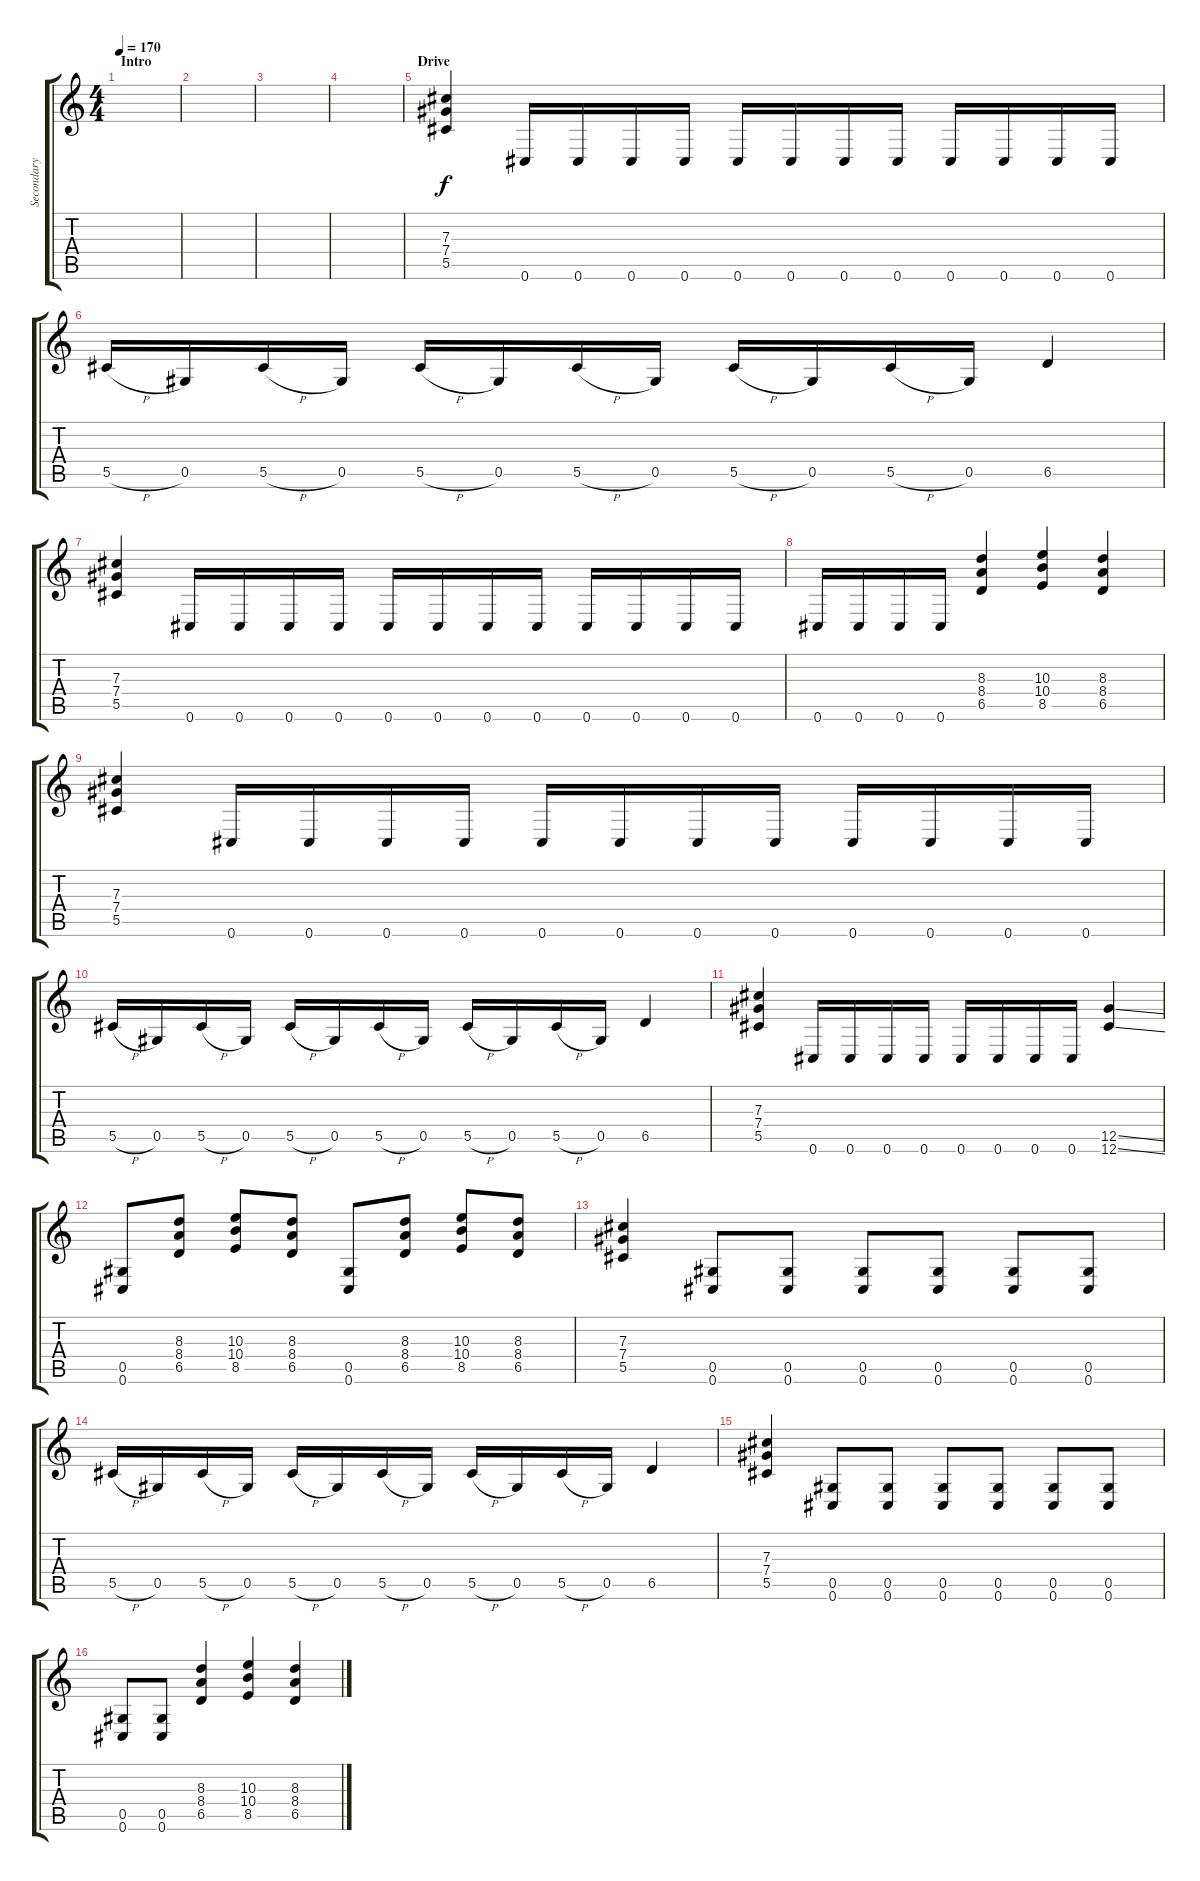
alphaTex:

\track ("Secondary guitar" "Secondary ") {instrument distortionguitar}
\staff {score tabs}
\tuning (Eb4 Bb3 Gb3 Db3 Ab2 Db2) {hide}
\ts (4 4)
\section ("" "Intro")
\tempo 170
\clef g2
\ks c
|
|
|
|
\section ("" "Drive")
(7.3 7.4 5.5).4 0.6.16 0.6.16 0.6.16 0.6.16 0.6.16 0.6.16 0.6.16 0.6.16 0.6.16 0.6.16 0.6.16 0.6.16 |
5.5{h}.16 0.5.16 5.5{h}.16 0.5.16 5.5{h}.16 0.5.16 5.5{h}.16 0.5.16 5.5{h}.16 0.5.16 5.5{h}.16 0.5.16 6.5.4 |
(7.3 7.4 5.5).4 0.6.16 0.6.16 0.6.16 0.6.16 0.6.16 0.6.16 0.6.16 0.6.16 0.6.16 0.6.16 0.6.16 0.6.16 |
0.6.16 0.6.16 0.6.16 0.6.16 (8.3 8.4 6.5).4 (10.3 10.4 8.5).4 (8.3 8.4 6.5).4 |
(7.3 7.4 5.5).4 0.6.16 0.6.16 0.6.16 0.6.16 0.6.16 0.6.16 0.6.16 0.6.16 0.6.16 0.6.16 0.6.16 0.6.16 |
5.5{h}.16 0.5.16 5.5{h}.16 0.5.16 5.5{h}.16 0.5.16 5.5{h}.16 0.5.16 5.5{h}.16 0.5.16 5.5{h}.16 0.5.16 6.5.4 |
(7.3 7.4 5.5).4 0.6.16 0.6.16 0.6.16 0.6.16 0.6.16 0.6.16 0.6.16 0.6.16 (12.5{ss} 12.6{ss}).4 |
(0.5 0.6).8 (8.3 8.4 6.5).8 (10.3 10.4 8.5).8 (8.3 8.4 6.5).8 (0.5 0.6).8 (8.3 8.4 6.5).8 (10.3 10.4 8.5).8 (8.3 8.4 6.5).8 |
(7.3 7.4 5.5).4 (0.5 0.6).8 (0.5 0.6).8 (0.5 0.6).8 (0.5 0.6).8 (0.5 0.6).8 (0.5 0.6).8 |
5.5{h}.16 0.5.16 5.5{h}.16 0.5.16 5.5{h}.16 0.5.16 5.5{h}.16 0.5.16 5.5{h}.16 0.5.16 5.5{h}.16 0.5.16 6.5.4 |
(7.3 7.4 5.5).4 (0.5 0.6).8 (0.5 0.6).8 (0.5 0.6).8 (0.5 0.6).8 (0.5 0.6).8 (0.5 0.6).8 |
(0.5 0.6).8 (0.5 0.6).8 (8.3 8.4 6.5).4 (10.3 10.4 8.5).4 (8.3 8.4 6.5).4
